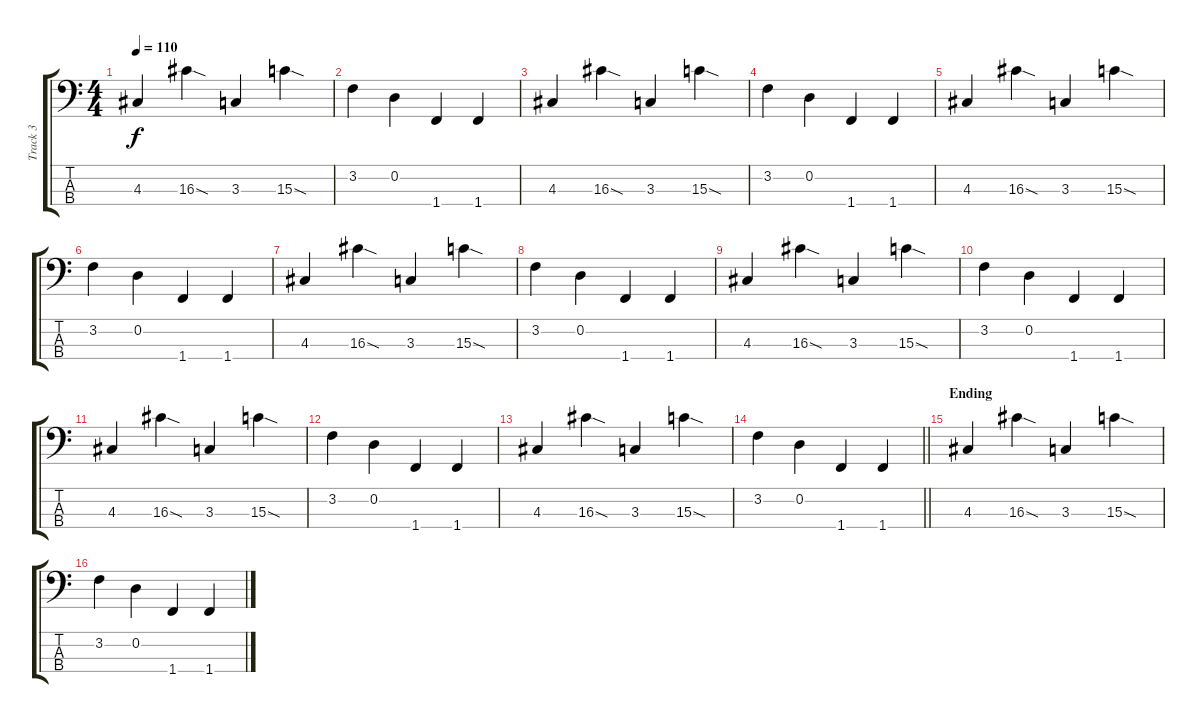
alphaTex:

\track ("Track 3" "Track 3") {instrument electricbassfinger}
\staff {score tabs}
\tuning (G2 D2 A1 E1) {hide}
\ts (4 4)
\tempo 110
\clef f4
\ks c
4.3.4{dy f} 16.3{sod}.4 3.3.4 15.3{sod}.4 |
3.2.4 0.2.4 1.4.4 1.4.4 |
4.3.4 16.3{sod}.4 3.3.4 15.3{sod}.4 |
3.2.4 0.2.4 1.4.4 1.4.4 |
4.3.4 16.3{sod}.4 3.3.4 15.3{sod}.4 |
3.2.4 0.2.4 1.4.4 1.4.4 |
4.3.4 16.3{sod}.4 3.3.4 15.3{sod}.4 |
3.2.4 0.2.4 1.4.4 1.4.4 |
4.3.4 16.3{sod}.4 3.3.4 15.3{sod}.4 |
3.2.4 0.2.4 1.4.4 1.4.4 |
4.3.4 16.3{sod}.4 3.3.4 15.3{sod}.4 |
3.2.4 0.2.4 1.4.4 1.4.4 |
4.3.4 16.3{sod}.4 3.3.4 15.3{sod}.4 |
\barLineRight lightlight
3.2.4 0.2.4 1.4.4 1.4.4 |
\section ("" "Ending")
4.3.4 16.3{sod}.4 3.3.4 15.3{sod}.4 |
3.2.4 0.2.4 1.4.4 1.4.4
